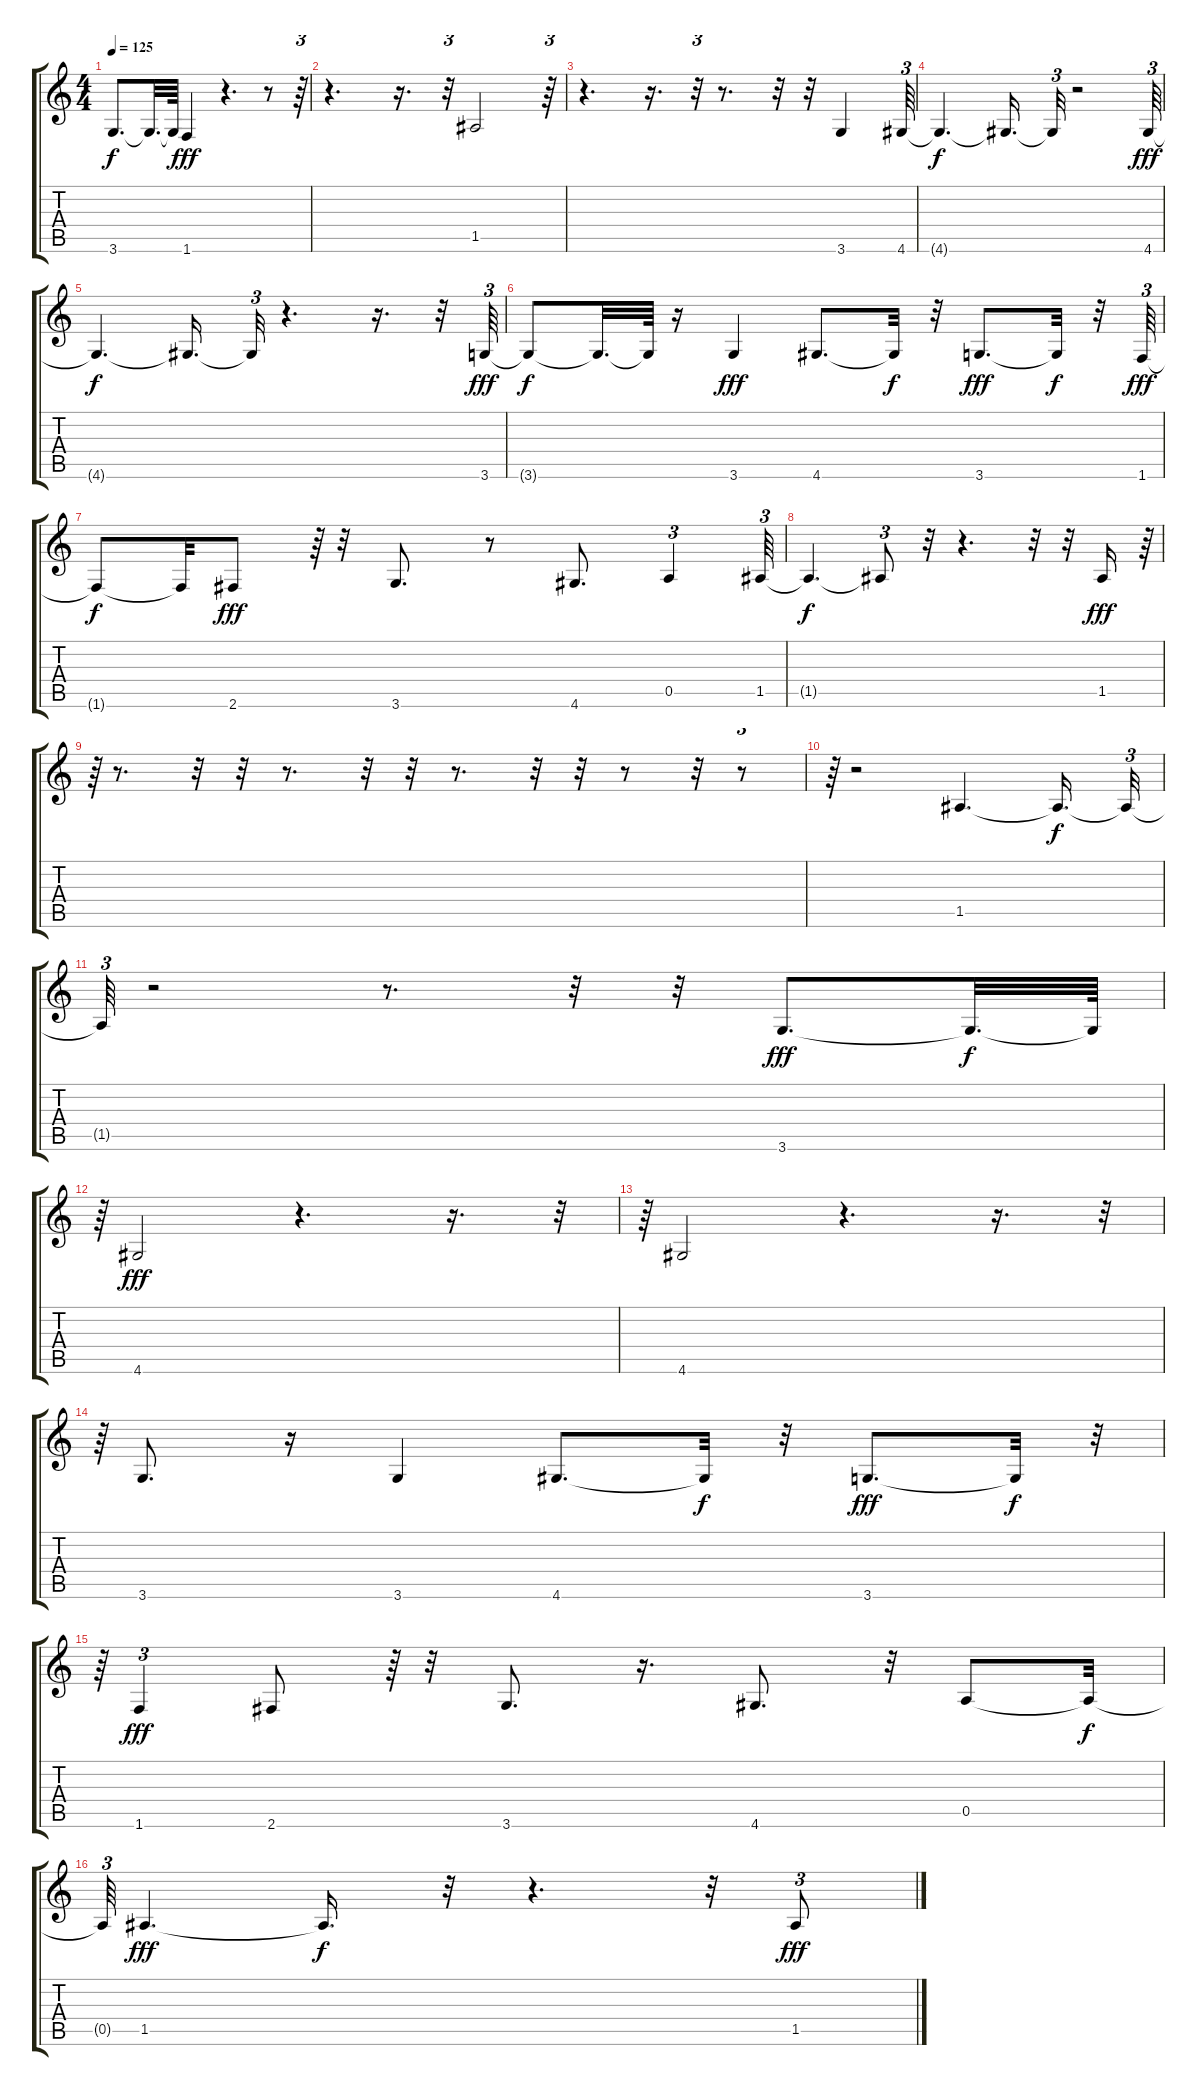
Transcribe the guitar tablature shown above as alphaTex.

\track "" {instrument acousticbass}
\staff {score tabs}
\tuning (E4 B3 G3 D3 A2 E2) {hide}
\ts (4 4)
\tempo 125
\clef g2
\ks c
3.6{t}.8{d dy f} 3.6{t}.32{d} 3.6{t}.64 1.6.4{dy fff} r.4{d} r.8 r.64{tu (3 2)} |
r.4{d} r.16{d} r.32{tu (3 2)} 1.5.2 r.64{tu (3 2)} |
r.4{d} r.16{d} r.32{tu (3 2)} r.8{d} r.32 r.32 3.6.4 4.6.64{tu (3 2)} |
4.6{t}.4{d dy f} 4.6{t}.16{d} 4.6{t}.32{tu (3 2)} r.2 4.6.64{tu (3 2) dy fff} |
4.6{t}.4{d dy f} 4.6{t}.16{d} 4.6{t}.32{tu (3 2)} r.4{d} r.16{d} r.32 3.6.64{tu (3 2) dy fff} |
3.6{t}.8{dy f} 3.6{t}.32{d} 3.6{t}.64 r.16 3.6.4{dy fff} 4.6.8{d} 4.6{t}.32{dy f} r.32 3.6.8{d dy fff} 3.6{t}.32{dy f} r.32 1.6.64{tu (3 2) dy fff} |
1.6{t}.8{dy f} 1.6{t}.32 2.6.8{dy fff} r.64{tu (3 2)} r.32 3.6.8{d} r.8 4.6.8{d} 0.5.4{tu (3 2)} 1.5.64{tu (3 2)} |
1.5{t}.4{d dy f} 1.5{t}.8{tu (3 2)} r.32 r.4{d} r.32 r.32 1.5.16{dy fff} r.64{tu (3 2)} |
r.64{tu (3 2)} r.8{d} r.32 r.32 r.8{d} r.32 r.32 r.8{d} r.32 r.32 r.8 r.32 r.8{tu (3 2)} |
r.64{tu (3 2)} r.2 1.5.4{d} 1.5{t}.16{d dy f} 1.5{t}.32{tu (3 2)} |
1.5{t}.64{tu (3 2)} r.2 r.8{d} r.32 r.32 3.6.8{d dy fff} 3.6{t}.32{d dy f} 3.6{t}.64 |
r.64{tu (3 2)} 4.6.2{dy fff} r.4{d} r.16{d} r.32{tu (3 2)} |
r.64{tu (3 2)} 4.6.2 r.4{d} r.16{d} r.32{tu (3 2)} |
r.64{tu (3 2)} 3.6.8{d} r.16 3.6.4 4.6.8{d} 4.6{t}.32{dy f} r.32 3.6.8{d dy fff} 3.6{t}.32{dy f} r.32{tu (3 2)} |
r.64{tu (3 2)} 1.6.4{tu (3 2) dy fff} 2.6.8 r.64{tu (3 2)} r.32 3.6.8{d} r.16{d} 4.6.8{d} r.32 0.5.8 0.5{t}.32{dy f} |
0.5{t}.64{tu (3 2)} 1.5.4{d dy fff} 1.5{t}.16{d dy f} r.32 r.4{d} r.32 1.5.8{tu (3 2) dy fff}
